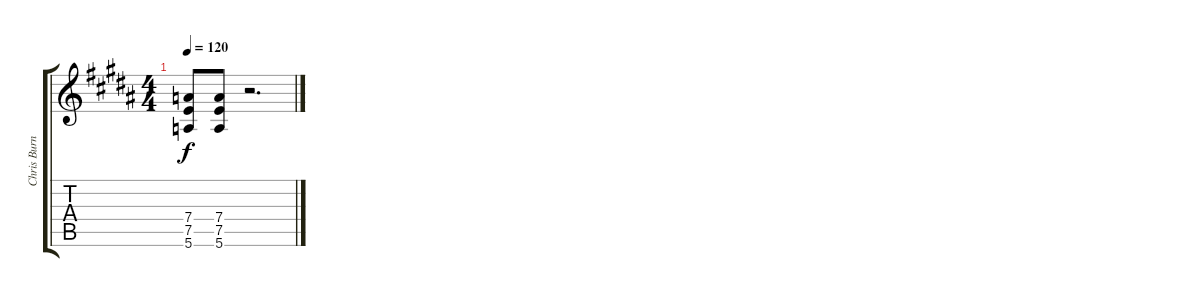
\track ("Chris Burney - Guitar 2" "Chris Burn") {instrument distortionguitar}
\staff {score tabs}
\tuning (E4 B3 G3 D3 A2 E2) {hide}
\ts (4 4)
\tempo 120
\clef g2
\ks b
(7.4 7.5 5.6).8{dy f} (7.4 7.5 5.6).8 r.2{d}
